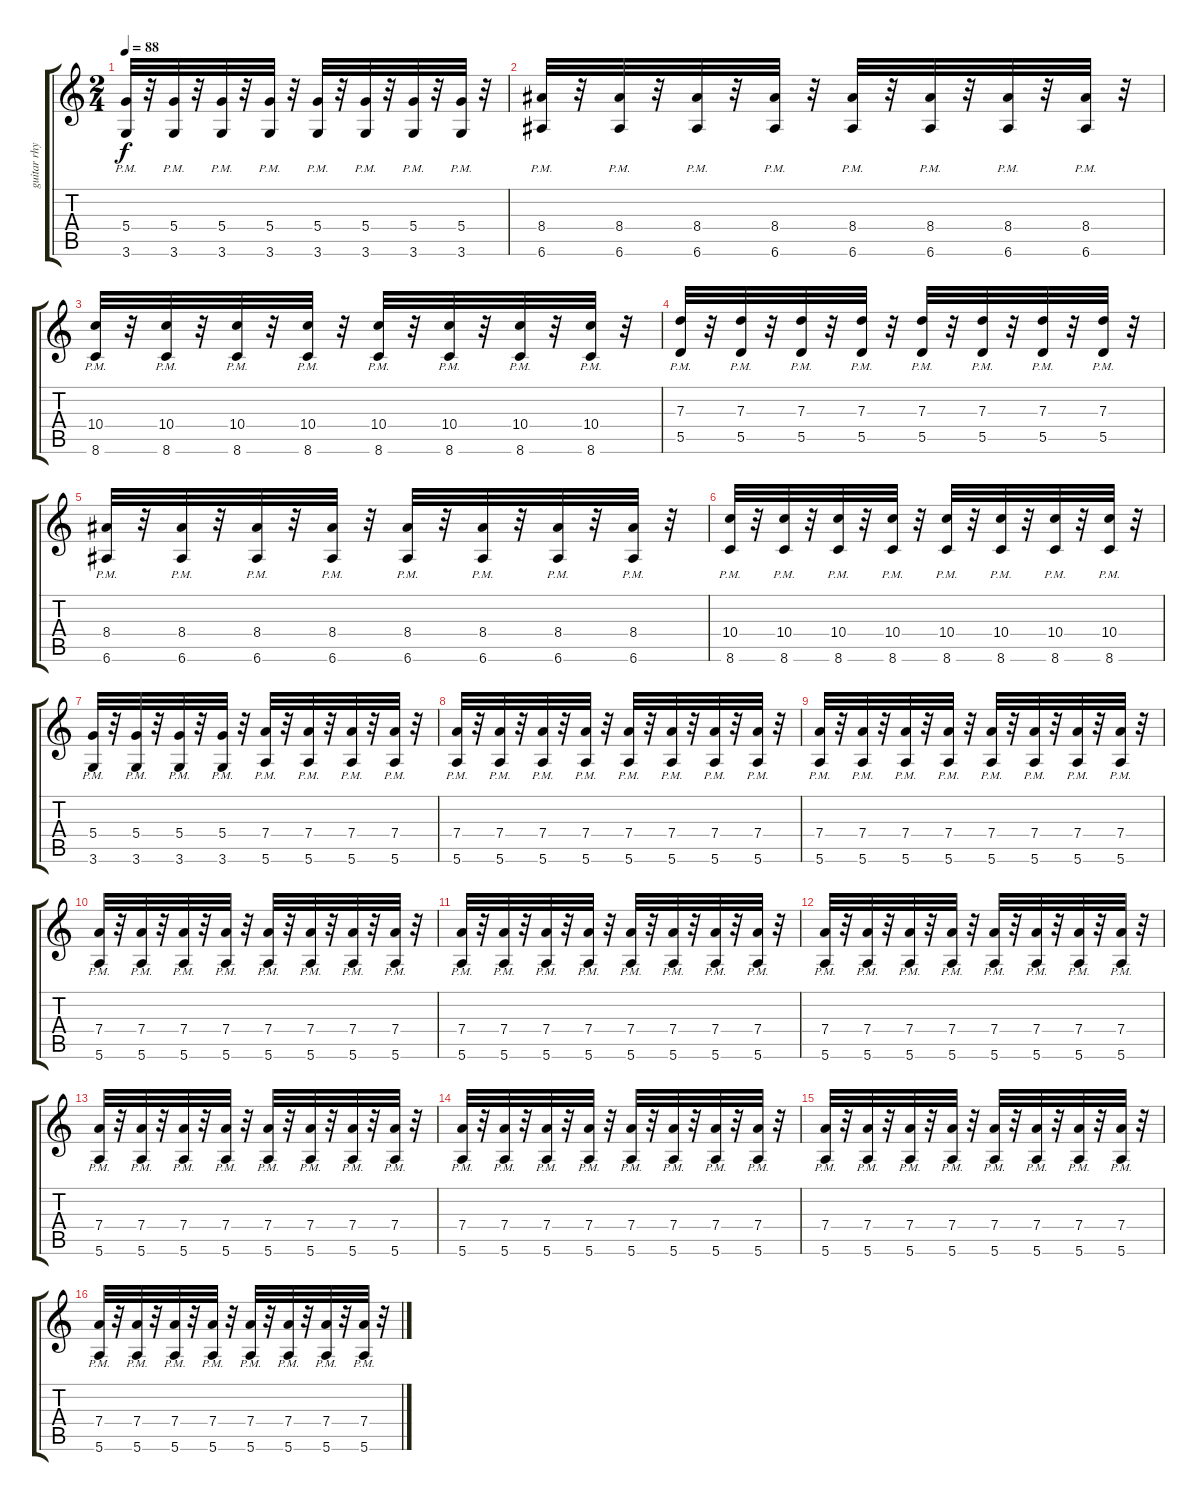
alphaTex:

\track ("guitar rhythm right" "guitar rhy") {instrument distortionguitar}
\staff {score tabs}
\tuning (E4 B3 G3 D3 A2 E2) {hide}
\ts (2 4)
\tempo 88
\clef g2
\ks c
(5.4{pm} 3.6{pm}).32{dy f} r.32 (5.4{pm} 3.6{pm}).32 r.32 (5.4{pm} 3.6{pm}).32 r.32 (5.4{pm} 3.6{pm}).32 r.32 (5.4{pm} 3.6{pm}).32 r.32 (5.4{pm} 3.6{pm}).32 r.32 (5.4{pm} 3.6{pm}).32 r.32 (5.4{pm} 3.6{pm}).32 r.32 |
(8.4{pm} 6.6{pm}).32 r.32 (8.4{pm} 6.6{pm}).32 r.32 (8.4{pm} 6.6{pm}).32 r.32 (8.4{pm} 6.6{pm}).32 r.32 (8.4{pm} 6.6{pm}).32 r.32 (8.4{pm} 6.6{pm}).32 r.32 (8.4{pm} 6.6{pm}).32 r.32 (8.4{pm} 6.6{pm}).32 r.32 |
(10.4{pm} 8.6{pm}).32 r.32 (10.4{pm} 8.6{pm}).32 r.32 (10.4{pm} 8.6{pm}).32 r.32 (10.4{pm} 8.6{pm}).32 r.32 (10.4{pm} 8.6{pm}).32 r.32 (10.4{pm} 8.6{pm}).32 r.32 (10.4{pm} 8.6{pm}).32 r.32 (10.4{pm} 8.6{pm}).32 r.32 |
(7.3{pm} 5.5{pm}).32 r.32 (7.3{pm} 5.5{pm}).32 r.32 (7.3{pm} 5.5{pm}).32 r.32 (7.3{pm} 5.5{pm}).32 r.32 (7.3{pm} 5.5{pm}).32 r.32 (7.3{pm} 5.5{pm}).32 r.32 (7.3{pm} 5.5{pm}).32 r.32 (7.3{pm} 5.5{pm}).32 r.32 |
(8.4{pm} 6.6{pm}).32 r.32 (8.4{pm} 6.6{pm}).32 r.32 (8.4{pm} 6.6{pm}).32 r.32 (8.4{pm} 6.6{pm}).32 r.32 (8.4{pm} 6.6{pm}).32 r.32 (8.4{pm} 6.6{pm}).32 r.32 (8.4{pm} 6.6{pm}).32 r.32 (8.4{pm} 6.6{pm}).32 r.32 |
(10.4{pm} 8.6{pm}).32 r.32 (10.4{pm} 8.6{pm}).32 r.32 (10.4{pm} 8.6{pm}).32 r.32 (10.4{pm} 8.6{pm}).32 r.32 (10.4{pm} 8.6{pm}).32 r.32 (10.4{pm} 8.6{pm}).32 r.32 (10.4{pm} 8.6{pm}).32 r.32 (10.4{pm} 8.6{pm}).32 r.32 |
(5.4{pm} 3.6{pm}).32 r.32 (5.4{pm} 3.6{pm}).32 r.32 (5.4{pm} 3.6{pm}).32 r.32 (5.4{pm} 3.6{pm}).32 r.32 (7.4{pm} 5.6{pm}).32 r.32 (7.4{pm} 5.6{pm}).32 r.32 (7.4{pm} 5.6{pm}).32 r.32 (7.4{pm} 5.6{pm}).32 r.32 |
(7.4{pm} 5.6{pm}).32 r.32 (7.4{pm} 5.6{pm}).32 r.32 (7.4{pm} 5.6{pm}).32 r.32 (7.4{pm} 5.6{pm}).32 r.32 (7.4{pm} 5.6{pm}).32 r.32 (7.4{pm} 5.6{pm}).32 r.32 (7.4{pm} 5.6{pm}).32 r.32 (7.4{pm} 5.6{pm}).32 r.32 |
(7.4{pm} 5.6{pm}).32 r.32 (7.4{pm} 5.6{pm}).32 r.32 (7.4{pm} 5.6{pm}).32 r.32 (7.4{pm} 5.6{pm}).32 r.32 (7.4{pm} 5.6{pm}).32 r.32 (7.4{pm} 5.6{pm}).32 r.32 (7.4{pm} 5.6{pm}).32 r.32 (7.4{pm} 5.6{pm}).32 r.32 |
(7.4{pm} 5.6{pm}).32 r.32 (7.4{pm} 5.6{pm}).32 r.32 (7.4{pm} 5.6{pm}).32 r.32 (7.4{pm} 5.6{pm}).32 r.32 (7.4{pm} 5.6{pm}).32 r.32 (7.4{pm} 5.6{pm}).32 r.32 (7.4{pm} 5.6{pm}).32 r.32 (7.4{pm} 5.6{pm}).32 r.32 |
(7.4{pm} 5.6{pm}).32 r.32 (7.4{pm} 5.6{pm}).32 r.32 (7.4{pm} 5.6{pm}).32 r.32 (7.4{pm} 5.6{pm}).32 r.32 (7.4{pm} 5.6{pm}).32 r.32 (7.4{pm} 5.6{pm}).32 r.32 (7.4{pm} 5.6{pm}).32 r.32 (7.4{pm} 5.6{pm}).32 r.32 |
(7.4{pm} 5.6{pm}).32 r.32 (7.4{pm} 5.6{pm}).32 r.32 (7.4{pm} 5.6{pm}).32 r.32 (7.4{pm} 5.6{pm}).32 r.32 (7.4{pm} 5.6{pm}).32 r.32 (7.4{pm} 5.6{pm}).32 r.32 (7.4{pm} 5.6{pm}).32 r.32 (7.4{pm} 5.6{pm}).32 r.32 |
(7.4{pm} 5.6{pm}).32 r.32 (7.4{pm} 5.6{pm}).32 r.32 (7.4{pm} 5.6{pm}).32 r.32 (7.4{pm} 5.6{pm}).32 r.32 (7.4{pm} 5.6{pm}).32 r.32 (7.4{pm} 5.6{pm}).32 r.32 (7.4{pm} 5.6{pm}).32 r.32 (7.4{pm} 5.6{pm}).32 r.32 |
(7.4{pm} 5.6{pm}).32 r.32 (7.4{pm} 5.6{pm}).32 r.32 (7.4{pm} 5.6{pm}).32 r.32 (7.4{pm} 5.6{pm}).32 r.32 (7.4{pm} 5.6{pm}).32 r.32 (7.4{pm} 5.6{pm}).32 r.32 (7.4{pm} 5.6{pm}).32 r.32 (7.4{pm} 5.6{pm}).32 r.32 |
(7.4{pm} 5.6{pm}).32 r.32 (7.4{pm} 5.6{pm}).32 r.32 (7.4{pm} 5.6{pm}).32 r.32 (7.4{pm} 5.6{pm}).32 r.32 (7.4{pm} 5.6{pm}).32 r.32 (7.4{pm} 5.6{pm}).32 r.32 (7.4{pm} 5.6{pm}).32 r.32 (7.4{pm} 5.6{pm}).32 r.32 |
(7.4{pm} 5.6{pm}).32 r.32 (7.4{pm} 5.6{pm}).32 r.32 (7.4{pm} 5.6{pm}).32 r.32 (7.4{pm} 5.6{pm}).32 r.32 (7.4{pm} 5.6{pm}).32 r.32 (7.4{pm} 5.6{pm}).32 r.32 (7.4{pm} 5.6{pm}).32 r.32 (7.4{pm} 5.6{pm}).32 r.32
